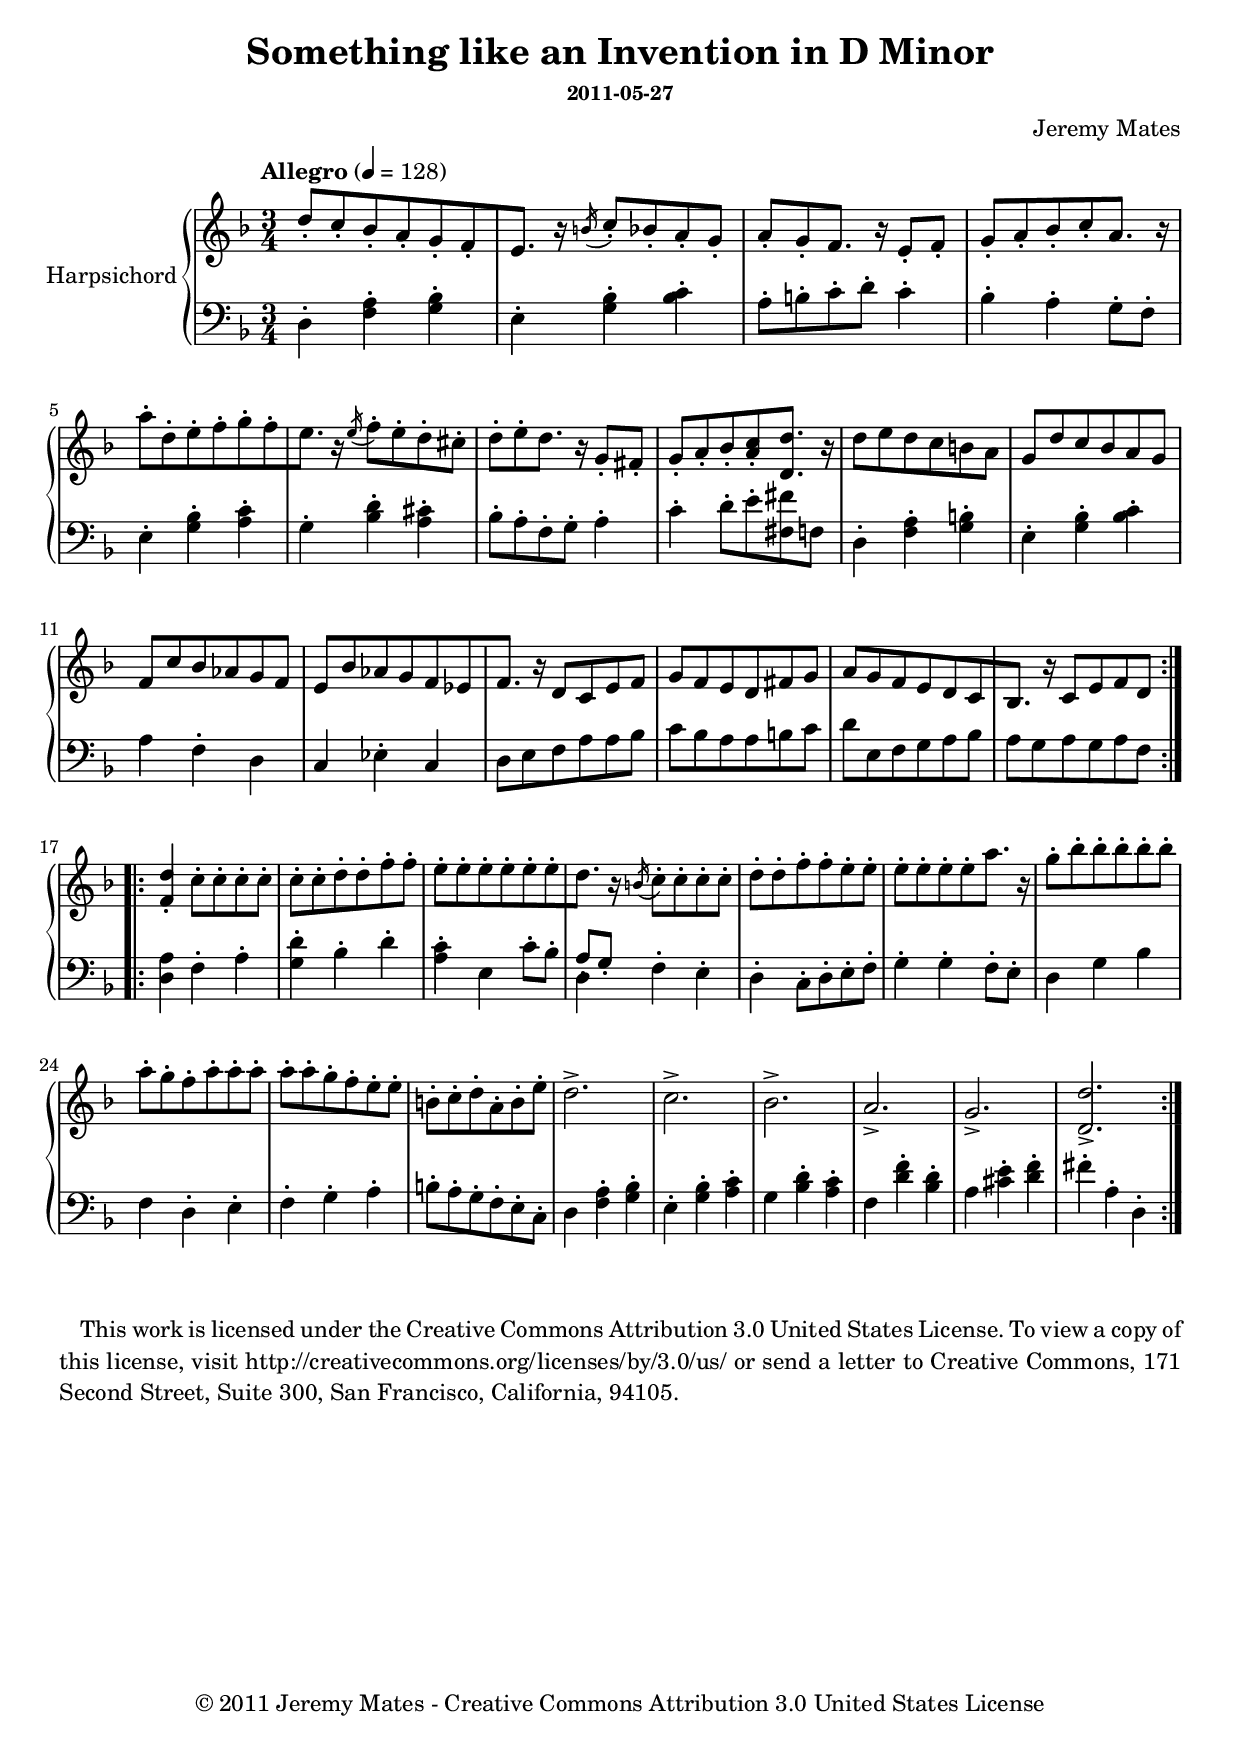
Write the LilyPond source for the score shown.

% LilyPond engraving system - http://www.lilypond.org/
%
% MIDI playback assumes "Campbells Harpsichord tuned" SoundFont being used!

\version "2.12.3"

% http://www.mail-archive.com/lilypond-user@gnu.org/msg38823.html
\include "articulate.ly"

#(define-markup-list-command (paragraph layout props args) (markup-list?)
 (interpret-markup-list layout props
   (make-justified-lines-markup-list (cons (make-hspace-markup 2) args))))

\header {
  title = "Something like an Invention in D Minor"
  composer = "Jeremy Mates"
  subsubtitle = "2011-05-27"
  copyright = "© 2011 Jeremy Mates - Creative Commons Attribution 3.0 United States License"
}

firstBitUpper = \relative c'' { \repeat volta 2 {
  d8-.[ c-. bes-. a-. g-. f-.  |
  e8.] r16  \acciaccatura b'16 c8-. bes-. a-. g-. |
  a8-. g-. f8. r16  e8-. f-.  |
  g8-. a-. bes-. c-. a8. r16  |

  a'8-.[ d,-. e-. f-. g-. f-.  |
  e8.] r16  \acciaccatura e16 f8-. e-. d-. cis-. |
  d8-. e-. d8. r16 g,8-. fis-. |
  g8-. a-. bes-. <a c>-. <d d,>8. r16 |

  d8 e d c b a |
  g8 d' c bes a g |
  f8 c' bes aes g f |
  e8[ bes' aes g f ees | 

  f8.] r16  d8 c e f |
  g8 f e d fis g |
  a8[ g f e d c |
  bes8.] r16 c8 e f d |
} }

firstBitLower = \relative c { \repeat volta 2 {
  d4-. <f a>-. <g bes>-.   |
  e4-. <g bes>-. <bes c>-. |
  a8-. b-. c-. d-. c4-.    |
  bes4-. a-. g8-. f-.      |

  e4-. <g bes>-. <a c>-.   |
  g4-. <bes d>-. <a cis>-. |
  bes8-. a-. f-. g-. a4-.  |
  c4-. d8-. e-. <fis fis,>8 f, |

  d4-. <f a>-. <g b>-. |
  e4-. <g bes>-. <bes c>-. |
  a4 f-. d |
  c4 ees-. c |

  d8 e f a a bes] |
  c8 bes a a b c |
  d8 e, f g a bes |
  a8 g a g a f |
} }

secondBitUpper = \relative c' { \repeat volta 2 {
  <f d'>4-. c'8-. c-. c-. c-. |
  c8-. c-. d-. d-. f-. f-. |
  e8-.[ e-. e-. e-. e-. e-. |
  d8.] r16 \acciaccatura b16 c8-. c-. c-. c-. |

  d-. d-. f-. f-. e8-. e8-. |
  e8-. e-. e-. e-. a8. r16 |
  g8-. bes-. bes-. bes-. bes-. bes-. |
  a8-. g-. f-. a-. a-. a-. |

  a8-. a8-. g-. f-. e-. e-. |
  b8-. c-. d-. a-. b-. e-. |
  d2.-> |
  c2.-> |

  bes2.-> |
  a2.-> |
  g2.-> |
  <d d'>2.-> |
} }

secondBitLower = \relative c { \repeat volta 2 {
  <d a'>4 f4-. a4-. |
  <g d'>4-. bes4-. d4-. |
  <a c>4-. e4 c'8-. bes-. |
  % TODO would be nice to position . not under the low d... (above looks wacky)
  << { a8_\staccato[ g_\staccato] } \\ { d4 } >> f4-. e-. |

  d4-. c8-. d-. e-. f-. |
  g4-. g-. f8-. e-.  |
  d4   g   bes    |
  f4   d-. e-.  |

  f4-. g-. a-.   |
  b8-. a-. g-. f-. e-. c-. |
  d4 <f a>-. <g bes>-.   |
  e4-. <g bes>-. <a c>-. |

  g4 <bes d>-. <a c>-. |
  f4 <d' f>-. <bes d>-. |
  a4 <cis e>-. <d f>-. |
  fis4-. a,-. d,-. |
} }

upper = {
  \clef treble
  \key d \minor
  \time 3/4
  \tempo "Allegro" 4=128

  \firstBitUpper
  \secondBitUpper
}

lower = {
  \clef bass
  \key d \minor
  \time 3/4
 
  \firstBitLower
  \secondBitLower
}

theMusic = {
  \new PianoStaff <<
    \set PianoStaff.instrumentName = #"Harpsichord"
    \set PianoStaff.midiInstrument = #"honky-tonk"
    \new Staff = "upper" \upper
    \new Staff = "lower" \lower
  >>
}

\book {
\score {
  \theMusic
  \layout {
    % as otherwise long instrument name clipped by margin
    indent = 2.3\cm
  }
}
\score {
  \unfoldRepeats \articulate {
    \theMusic
  }
  \midi { }
}
  \markuplines { \paragraph {
This work is licensed under the Creative Commons Attribution 3.0 United
States License. To view a copy of this license, visit
http://creativecommons.org/licenses/by/3.0/us/ or send a letter to
Creative Commons, 171 Second Street, Suite 300, San Francisco,
California, 94105.
} }
}
